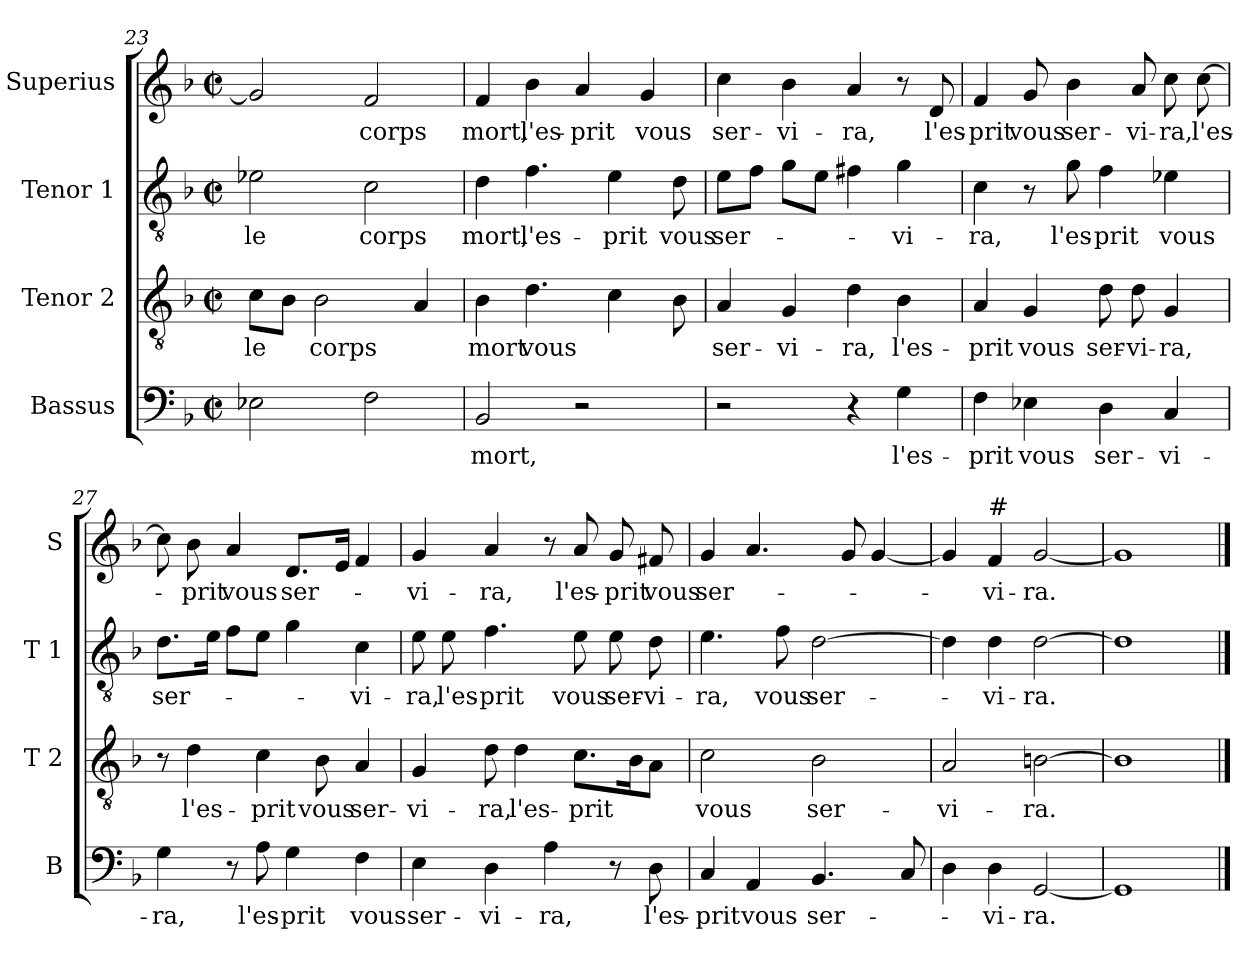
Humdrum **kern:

**kern	**text	**kern	**text	**kern	**text	**kern	**text
*part4	*part4	*part3	*part3	*part2	*part2	*part1	*part1
*staff4	*staff4	*staff3	*staff3	*staff2	*staff2	*staff1	*staff1
*I"Bassus	*	*I"Tenor 2	*	*I"Tenor 1	*	*I"Superius	*
*I'B	*	*I'T 2	*	*I'T 1	*	*I'S	*
*clefF4	*	*clefGv2	*	*clefGv2	*	*clefG2	*
*k[b-]	*	*k[b-]	*	*k[b-]	*	*k[b-]	*
*F:	*	*F:	*	*F:	*	*F:	*
*M2/2	*	*M2/2	*	*M2/2	*	*M2/2	*
*met(c|)	*	*met(c|)	*	*met(c|)	*	*met(c|)	*
=23	=23	=23	=23	=23	=23	=23	=23
2E-X\	.	8c\L	le	2e-X\	le	2g/]	.
.	.	8B-\J	.	.	.	.	.
.	.	2B-\	corps	.	.	.	.
2F\	.	.	.	2c\	corps	2f/	corps
.	.	4A/	.	.	.	.	.
=24	=24	=24	=24	=24	=24	=24	=24
2BB-/	mort,	4B-\	mort	4d\	mort,	4f/	mort,
.	.	4.d\	vous	4.f\	l'es-	4b-\	l'es-
2r	.	.	.	.	.	4a/	-prit
.	.	4c\	.	4e\	-prit	.	.
.	.	.	.	.	.	4g/	vous
.	.	8B-\	.	8d\	vous	.	.
=25	=25	=25	=25	=25	=25	=25	=25
2r	.	4A/	ser-	8e\L	ser-	4cc\	ser-
.	.	.	.	8f\J	.	.	.
.	.	4G/	-vi-	8g\L	.	4b-\	-vi-
.	.	.	.	8e\J	.	.	.
4r	.	4d\	-ra,	4f#X\	.	4a/	-ra,
4G\	l'es-	4B-\	l'es-	4g\	-vi-	8r	.
.	.	.	.	.	.	8d/	l'es-
=26	=26	=26	=26	=26	=26	=26	=26
4F\	-prit	4A/	-prit	4c\	-ra,	4f/	-prit
4E-X\	vous	4G/	vous	8r	.	8g/	vous
.	.	.	.	8g\	l'es-	4b-\	ser-
4D\	ser-	8d\	ser-	4f\	-prit	.	.
.	.	8d\	-vi-	.	.	8a/	-vi-
4C/	-vi-	4G/	-ra,	4e-X\	vous	8cc\	-ra,
.	.	.	.	.	.	[8cc\	l'es-
!!LO:LB:g=z
=27	=27	=27	=27	=27	=27	=27	=27
4G\	-ra,	8r	.	8.d\L	ser-	8cc\]	.
.	.	4d\	l'es-	.	.	8b-\	-prit
.	.	.	.	16e\Jk	.	.	.
8r	.	.	.	8f\L	.	4a/	vous
8A\	l'es-	4c\	-prit	8e\J	.	.	.
4G\	-prit	.	.	4g\	.	8.d/L	ser-
.	.	8B-\	vous	.	.	.	.
.	.	.	.	.	.	16e/Jk	.
4F\	vous	4A/	ser-	4c\	-vi-	4f/	.
=28	=28	=28	=28	=28	=28	=28	=28
4E\	ser-	4G/	-vi-	8e\	-ra,	4g/	-vi-
.	.	.	.	8e\	l'es-	.	.
4D\	-vi-	8d\	-ra,	4.f\	-prit	4a/	-ra,
.	.	4d\	l'es-	.	.	.	.
4A\	-ra,	.	.	.	.	8r	.
.	.	8.c\L	-prit	8e\	vous	8a/	l'es-
8r	.	.	.	8e\	ser-	8g/	-prit
.	.	16B-\k	.	.	.	.	.
8D\	l'es-	8A\J	.	8d\	-vi-	8f#X/	vous
=29	=29	=29	=29	=29	=29	=29	=29
4C/	-prit	2c\	vous	4.e\	-ra,	4g/	ser-
4AA/	vous	.	.	.	.	4.a/	.
.	.	.	.	8f\	vous	.	.
4.BB-/	ser-	2B-\	ser-	[2d\	ser-	.	.
.	.	.	.	.	.	8g/	.
.	.	.	.	.	.	[4g/	.
8C/	.	.	.	.	.	.	.
=30	=30	=30	=30	=30	=30	=30	=30
4D\	.	2A/	-vi-	4d\]	.	4g/]	.
!	!	!	!	!	!	!LO:TX:a:t=#	!
4D\	-vi-	.	.	4d\	-vi-	4f/	-vi-
[2GG/	-ra.	[2Bn\	-ra.	[2d\	-ra.	[2g/	-ra.
=31	=31	=31	=31	=31	=31	=31	=31
1GG]	.	1B]	.	1d]	.	1g]	.
==	==	==	==	==	==	==	==
*-	*-	*-	*-	*-	*-	*-	*-
